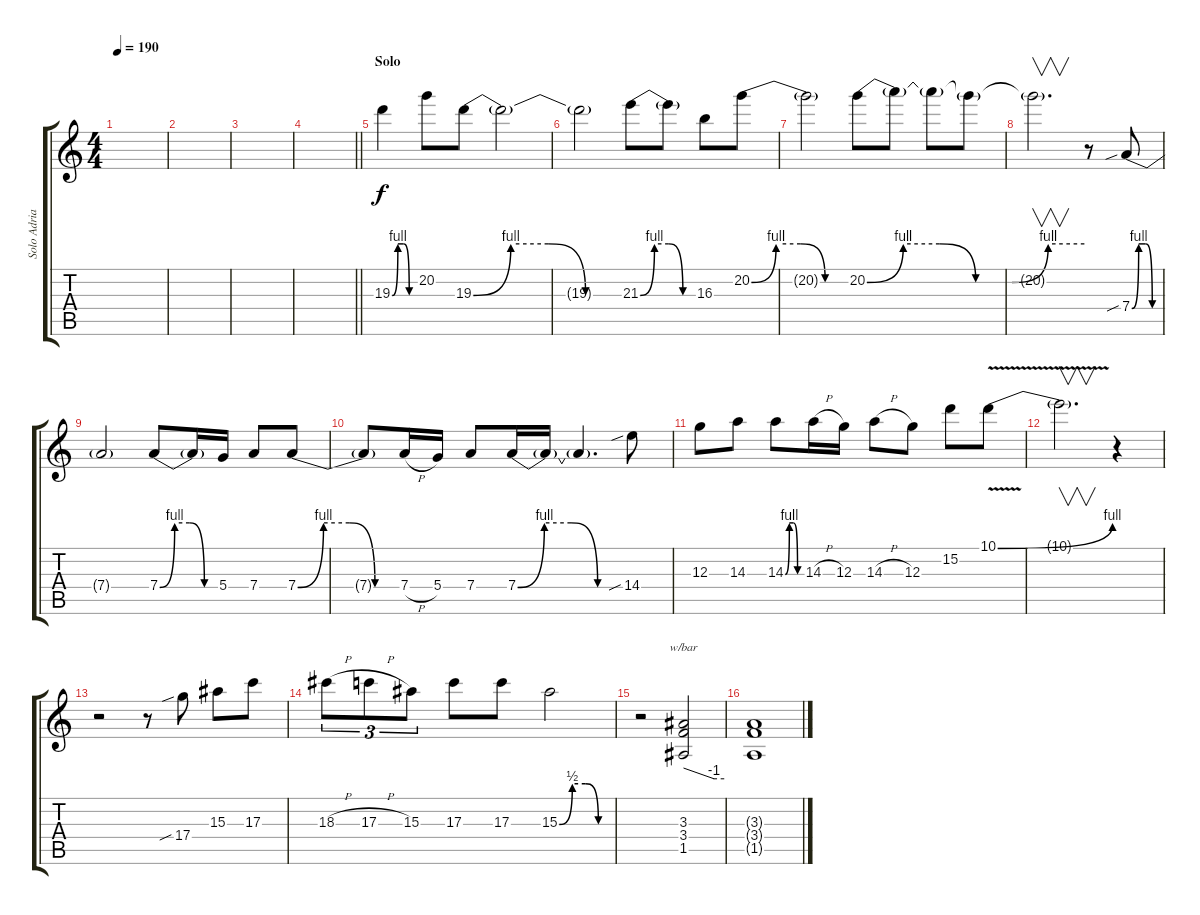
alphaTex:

\track ("Solo Adrian Smith" "Solo Adria") {instrument overdrivenguitar}
\staff {score tabs}
\tuning (E4 B3 G3 D3 A2 E2) {hide}
\ts (4 4)
\tempo 190
\clef g2
\ks c
|
|
|
\barLineRight lightlight
|
\section ("" "Solo")
19.3{be (custom 0 0 15 4 30 4 45 0 60 0)}.4{volume 16 instrument overdrivenguitar} 20.2.8 19.3{be (custom 0 0 15 4 30 4 45 0 60 0)}.8 19.3{t}.2 |
19.3{t}.2 21.3{be (custom 0 0 15 4 30 4 45 0 60 0)}.8 21.3{t}.8 16.3.8 20.2{be (custom 0 0 15 4 30 4 45 0 60 0)}.8 |
20.2{t}.2 20.2{be (custom 0 0 10 4 20 4 30 0 40 0 50 4 60 4)}.8 20.2{t}.8 20.2{t}.8 20.2{t}.8 |
20.2{t}.2{v d} r.8 7.4{be (custom 0 0 15 4 30 4 45 0 60 0) sib}.8 |
7.4{t}.2 7.4{be (custom 0 0 15 4 30 4 45 0 60 0)}.8 7.4{t}.16 5.4.16 7.4.8 7.4{be (custom 0 0 15 4 30 4 45 0 60 0)}.8 |
7.4{t}.8 7.4{h}.16 5.4.16 7.4.8 7.4{be (custom 0 0 15 4 30 4 45 0 60 0)}.16 7.4{t}.16 7.4{t}.4{d} 14.4{sib}.8{volume 14} |
12.3.8 14.3.8 14.3{be (custom 0 0 15 4 30 4 45 0 60 0)}.8 14.3{h}.16 12.3.16 14.3{h}.8 12.3.8 15.2.8 10.1{be (bend 0 0 60 4) v}.8 |
10.1{t}.2{v d} r.4 |
r.2 r.8 17.4{sib}.8{volume 16} 15.3.8 17.3.8 |
18.3{h}.8{tu (3 2)} 17.3{h}.8{tu (3 2)} 15.3.8{tu (3 2)} 17.3.8 17.3.8 15.3{be (custom 0 0 15 2 30 2 45 0 60 0)}.2 |
r.2 (3.3 3.4 1.5).2{tbe (custom default 0 0 45 -4 60 -4)} |
(3.3{t} 3.4{t} 1.5{t}).1
